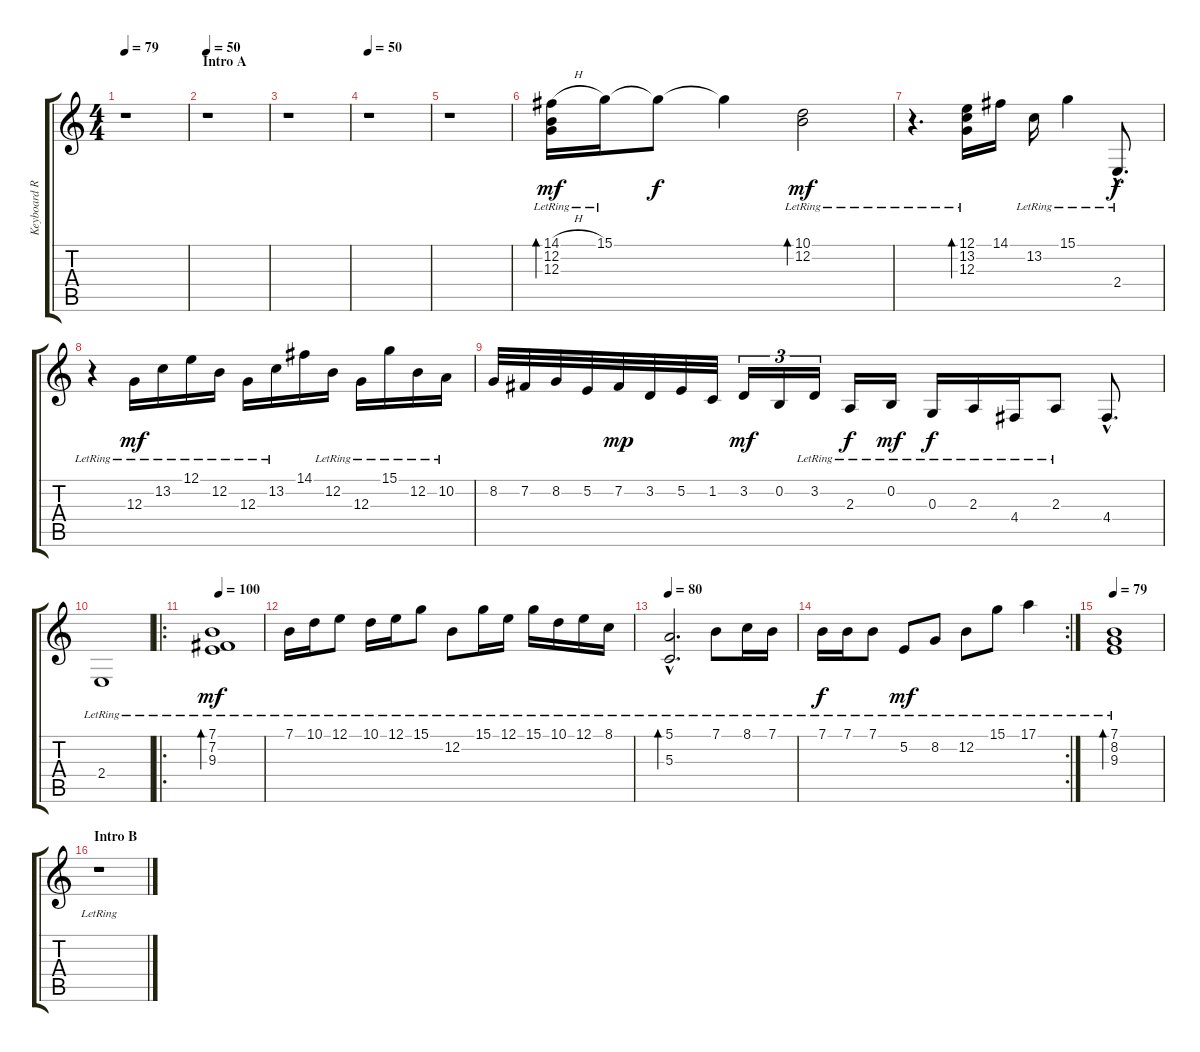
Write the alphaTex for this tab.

\track ("Keyboard Right Hand" "Keyboard R") {instrument acousticgrandpiano}
\staff {score tabs}
\tuning (E4 B3 G3 D3 A2 E2) {hide}
\ts (4 4)
\tempo 79
\clef g2
\ks c
r.1{dy mf instrument acousticgrandpiano} |
\section ("" "Intro A")
\tempo 50
r.1 |
r.1 |
\tempo 50
r.1 |
r.1 |
(14.1{h} 12.2{lr} 12.3{lr}).16{bd 120} 15.1{lr}.16 15.1{t}.8{dy f} 15.1{t}.4 (10.1{lr} 12.2{lr}).2{bd 120 dy mf} |
r.4{d} (12.1{lr} 13.2{lr} 12.3{lr}).16{bd 120} 14.1.16 13.2{lr}.16 15.1{lr}.4 2.4{hac lr}.8{d dy f} |
r.4 12.3{lr}.16{dy mf} 13.2{lr}.16 12.1{lr}.16 12.2{lr}.16 12.3{lr}.16 13.2{lr}.16 14.1.16 12.2{lr}.16 12.3{lr}.16 15.1{lr}.16 12.2{lr}.16 10.2{lr}.16 |
8.2.32 7.2.32 8.2.32 5.2.32 7.2.32{dy mp} 3.2.32 5.2.32 1.2.32 3.2.16{tu (3 2) dy mf} 0.2.16{tu (3 2)} 3.2{lr}.16{tu (3 2)} 2.3{lr}.16{dy f} 0.2{lr}.16{dy mf} 0.3{lr}.16{dy f} 2.3{lr}.16 4.4{lr}.16 2.3{lr}.8 4.4{hac}.8{d} |
2.4{lr}.1 |
\ro
\tempo 100
(7.1{lr} 7.2{lr} 9.3{lr}).1{bd 120 dy mf} |
7.1{lr}.16 10.1{lr}.16 12.1{lr}.8 10.1{lr}.16 12.1{lr}.16 15.1{lr}.8 12.2{lr}.8 15.1{lr}.16 12.1{lr}.16 15.1{lr}.16 10.1{lr}.16 12.1{lr}.16 8.1{lr}.16 |
\tempo 80
(5.1{hac lr} 5.3{hac lr}).2{d bd 120} 7.1{lr}.8 8.1{lr}.16 7.1{lr}.16 |
\rc 2
7.1{lr}.16{dy f} 7.1{lr}.16 7.1{lr}.8 5.2{lr}.8{dy mf} 8.2{lr}.8 12.2{lr}.8 15.1{lr}.8 17.1{lr}.4 |
\tempo 79
(7.1{lr} 8.2{lr} 9.3{lr}).1{bd 120} |
\section ("" "Intro B")
r.1
